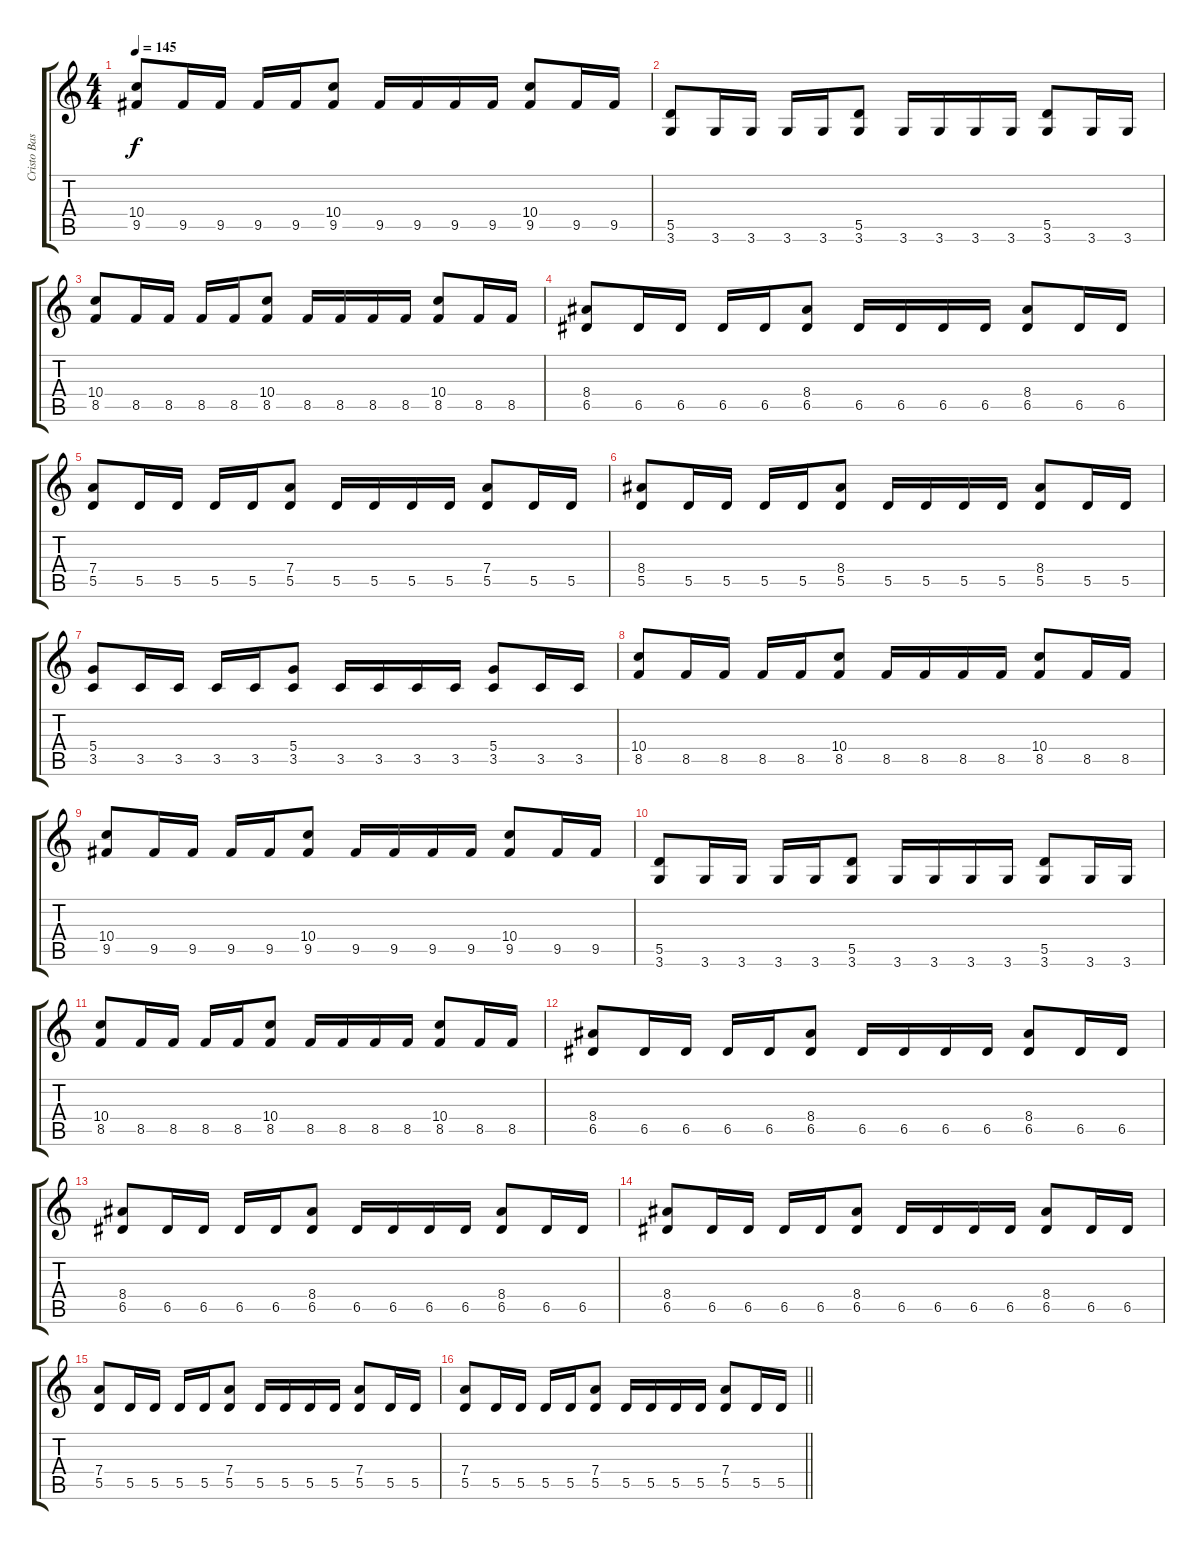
\track ("Cristo Base" "Cristo Bas") {instrument distortionguitar}
\staff {score tabs}
\tuning (E4 B3 G3 D3 A2 E2) {hide}
\ts (4 4)
\tempo 145
\clef g2
\ks c
(10.4 9.5).8{dy f} 9.5.16 9.5.16 9.5.16 9.5.16 (10.4 9.5).8 9.5.16 9.5.16 9.5.16 9.5.16 (10.4 9.5).8 9.5.16 9.5.16 |
(5.5 3.6).8 3.6.16 3.6.16 3.6.16 3.6.16 (5.5 3.6).8 3.6.16 3.6.16 3.6.16 3.6.16 (5.5 3.6).8 3.6.16 3.6.16 |
(10.4 8.5).8 8.5.16 8.5.16 8.5.16 8.5.16 (10.4 8.5).8 8.5.16 8.5.16 8.5.16 8.5.16 (10.4 8.5).8 8.5.16 8.5.16 |
(8.4 6.5).8 6.5.16 6.5.16 6.5.16 6.5.16 (8.4 6.5).8 6.5.16 6.5.16 6.5.16 6.5.16 (8.4 6.5).8 6.5.16 6.5.16 |
(7.4 5.5).8 5.5.16 5.5.16 5.5.16 5.5.16 (7.4 5.5).8 5.5.16 5.5.16 5.5.16 5.5.16 (7.4 5.5).8 5.5.16 5.5.16 |
(8.4 5.5).8 5.5.16 5.5.16 5.5.16 5.5.16 (8.4 5.5).8 5.5.16 5.5.16 5.5.16 5.5.16 (8.4 5.5).8 5.5.16 5.5.16 |
(5.4 3.5).8 3.5.16 3.5.16 3.5.16 3.5.16 (5.4 3.5).8 3.5.16 3.5.16 3.5.16 3.5.16 (5.4 3.5).8 3.5.16 3.5.16 |
(10.4 8.5).8 8.5.16 8.5.16 8.5.16 8.5.16 (10.4 8.5).8 8.5.16 8.5.16 8.5.16 8.5.16 (10.4 8.5).8 8.5.16 8.5.16 |
(10.4 9.5).8 9.5.16 9.5.16 9.5.16 9.5.16 (10.4 9.5).8 9.5.16 9.5.16 9.5.16 9.5.16 (10.4 9.5).8 9.5.16 9.5.16 |
(5.5 3.6).8 3.6.16 3.6.16 3.6.16 3.6.16 (5.5 3.6).8 3.6.16 3.6.16 3.6.16 3.6.16 (5.5 3.6).8 3.6.16 3.6.16 |
(10.4 8.5).8 8.5.16 8.5.16 8.5.16 8.5.16 (10.4 8.5).8 8.5.16 8.5.16 8.5.16 8.5.16 (10.4 8.5).8 8.5.16 8.5.16 |
(8.4 6.5).8 6.5.16 6.5.16 6.5.16 6.5.16 (8.4 6.5).8 6.5.16 6.5.16 6.5.16 6.5.16 (8.4 6.5).8 6.5.16 6.5.16 |
(8.4 6.5).8 6.5.16 6.5.16 6.5.16 6.5.16 (8.4 6.5).8 6.5.16 6.5.16 6.5.16 6.5.16 (8.4 6.5).8 6.5.16 6.5.16 |
(8.4 6.5).8 6.5.16 6.5.16 6.5.16 6.5.16 (8.4 6.5).8 6.5.16 6.5.16 6.5.16 6.5.16 (8.4 6.5).8 6.5.16 6.5.16 |
(7.4 5.5).8 5.5.16 5.5.16 5.5.16 5.5.16 (7.4 5.5).8 5.5.16 5.5.16 5.5.16 5.5.16 (7.4 5.5).8 5.5.16 5.5.16 |
\barLineRight lightlight
(7.4 5.5).8 5.5.16 5.5.16 5.5.16 5.5.16 (7.4 5.5).8 5.5.16 5.5.16 5.5.16 5.5.16 (7.4 5.5).8 5.5.16 5.5.16
